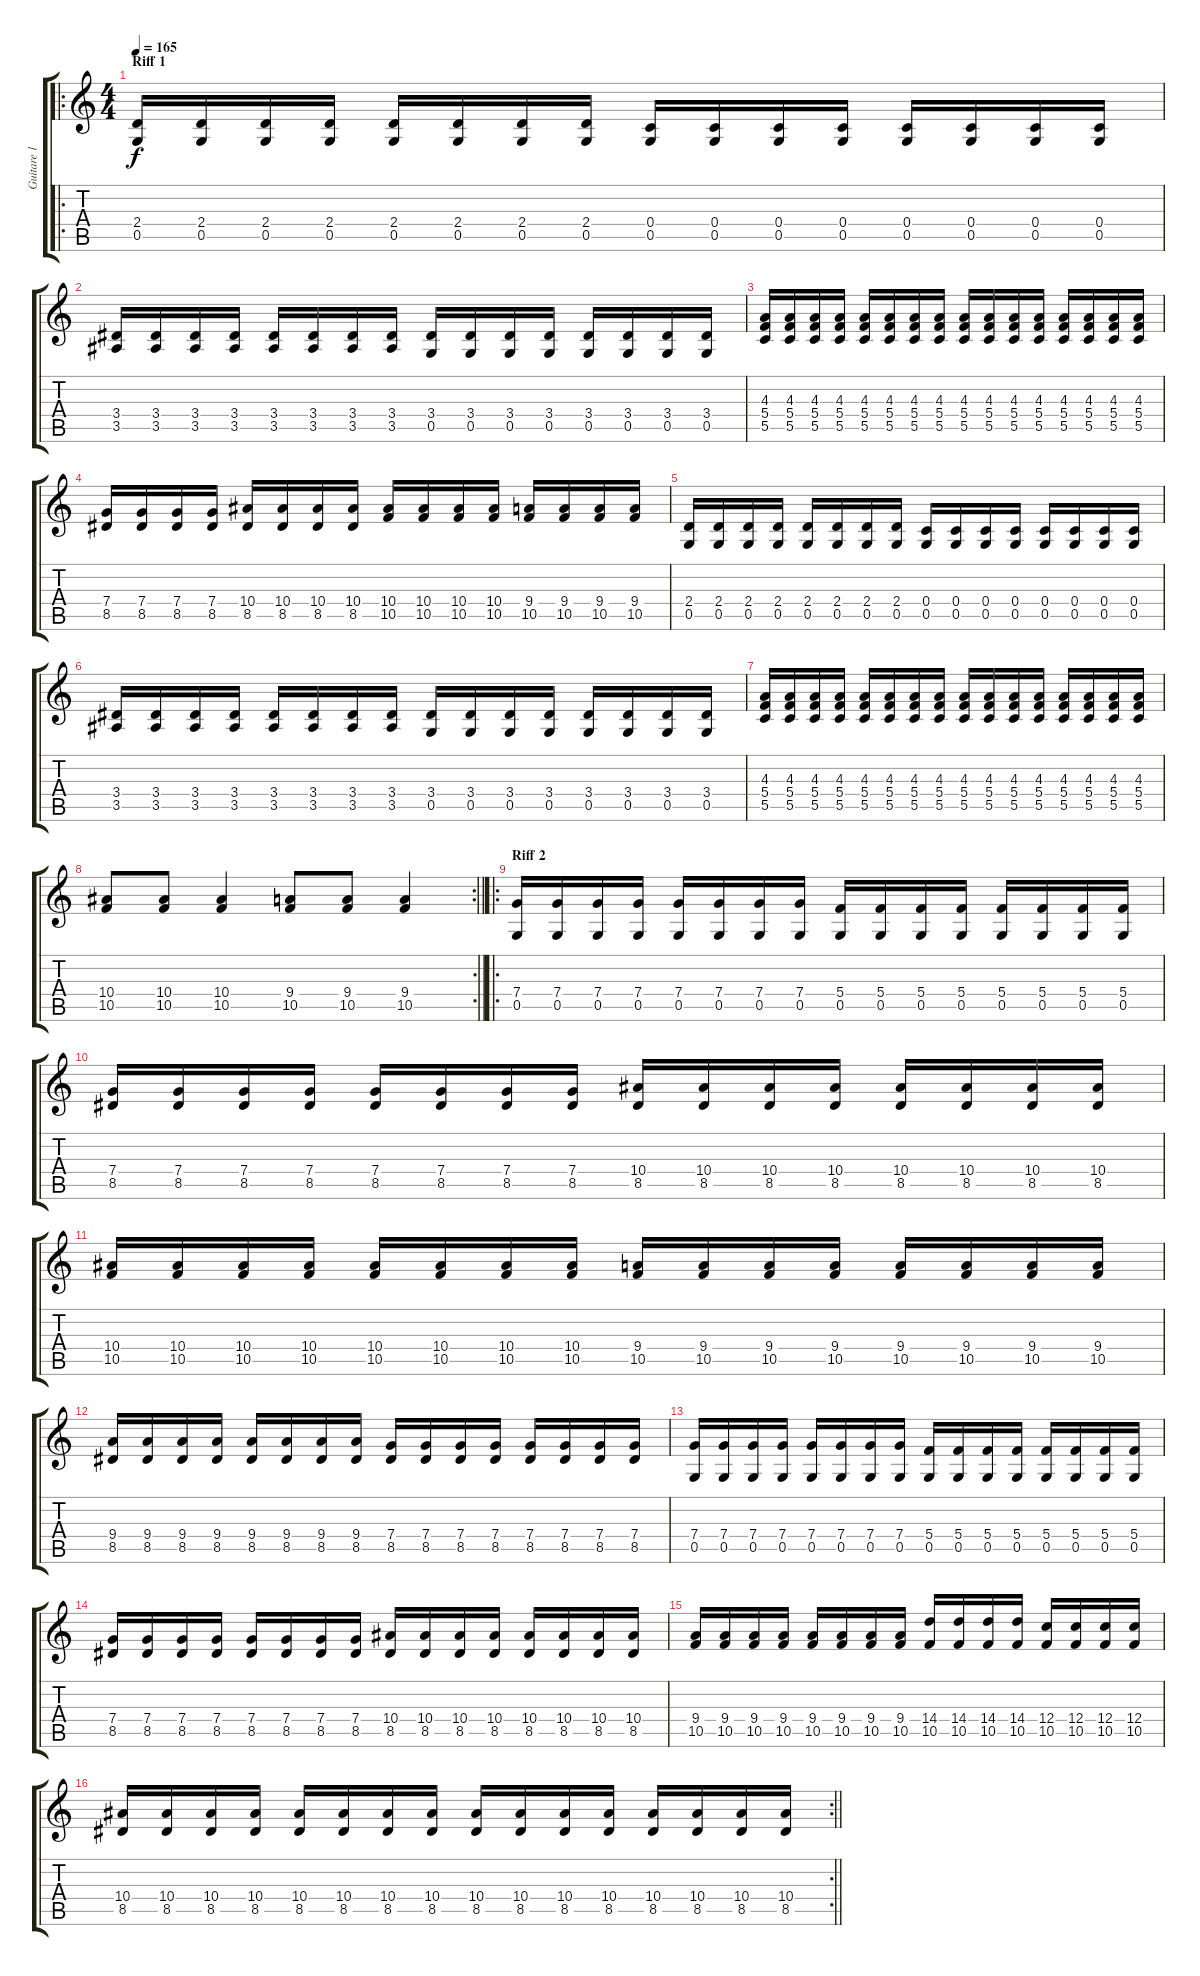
\track ("Guitare 1" "Guitare 1") {instrument distortionguitar}
\staff {score tabs}
\tuning (D4 A3 F3 C3 G2 D2) {hide}
\ro
\ts (4 4)
\section ("" "Riff 1")
\tempo 165
\clef g2
\ks c
(2.4 0.5).16{dy f} (2.4 0.5).16 (2.4 0.5).16 (2.4 0.5).16 (2.4 0.5).16 (2.4 0.5).16 (2.4 0.5).16 (2.4 0.5).16 (0.4 0.5).16 (0.4 0.5).16 (0.4 0.5).16 (0.4 0.5).16 (0.4 0.5).16 (0.4 0.5).16 (0.4 0.5).16 (0.4 0.5).16 |
(3.4 3.5).16 (3.4 3.5).16 (3.4 3.5).16 (3.4 3.5).16 (3.4 3.5).16 (3.4 3.5).16 (3.4 3.5).16 (3.4 3.5).16 (3.4 0.5).16 (3.4 0.5).16 (3.4 0.5).16 (3.4 0.5).16 (3.4 0.5).16 (3.4 0.5).16 (3.4 0.5).16 (3.4 0.5).16 |
(4.3 5.4 5.5).16 (4.3 5.4 5.5).16 (4.3 5.4 5.5).16 (4.3 5.4 5.5).16 (4.3 5.4 5.5).16 (4.3 5.4 5.5).16 (4.3 5.4 5.5).16 (4.3 5.4 5.5).16 (4.3 5.4 5.5).16 (4.3 5.4 5.5).16 (4.3 5.4 5.5).16 (4.3 5.4 5.5).16 (4.3 5.4 5.5).16 (4.3 5.4 5.5).16 (4.3 5.4 5.5).16 (4.3 5.4 5.5).16 |
(7.4 8.5).16 (7.4 8.5).16 (7.4 8.5).16 (7.4 8.5).16 (10.4 8.5).16 (10.4 8.5).16 (10.4 8.5).16 (10.4 8.5).16 (10.4 10.5).16 (10.4 10.5).16 (10.4 10.5).16 (10.4 10.5).16 (9.4 10.5).16 (9.4 10.5).16 (9.4 10.5).16 (9.4 10.5).16 |
(2.4 0.5).16 (2.4 0.5).16 (2.4 0.5).16 (2.4 0.5).16 (2.4 0.5).16 (2.4 0.5).16 (2.4 0.5).16 (2.4 0.5).16 (0.4 0.5).16 (0.4 0.5).16 (0.4 0.5).16 (0.4 0.5).16 (0.4 0.5).16 (0.4 0.5).16 (0.4 0.5).16 (0.4 0.5).16 |
(3.4 3.5).16 (3.4 3.5).16 (3.4 3.5).16 (3.4 3.5).16 (3.4 3.5).16 (3.4 3.5).16 (3.4 3.5).16 (3.4 3.5).16 (3.4 0.5).16 (3.4 0.5).16 (3.4 0.5).16 (3.4 0.5).16 (3.4 0.5).16 (3.4 0.5).16 (3.4 0.5).16 (3.4 0.5).16 |
(4.3 5.4 5.5).16 (4.3 5.4 5.5).16 (4.3 5.4 5.5).16 (4.3 5.4 5.5).16 (4.3 5.4 5.5).16 (4.3 5.4 5.5).16 (4.3 5.4 5.5).16 (4.3 5.4 5.5).16 (4.3 5.4 5.5).16 (4.3 5.4 5.5).16 (4.3 5.4 5.5).16 (4.3 5.4 5.5).16 (4.3 5.4 5.5).16 (4.3 5.4 5.5).16 (4.3 5.4 5.5).16 (4.3 5.4 5.5).16 |
\rc 2
\barLineRight lightlight
(10.4 10.5).8 (10.4 10.5).8 (10.4 10.5).4 (9.4 10.5).8 (9.4 10.5).8 (9.4 10.5).4 |
\ro
\section ("" "Riff 2")
(7.4 0.5).16 (7.4 0.5).16 (7.4 0.5).16 (7.4 0.5).16 (7.4 0.5).16 (7.4 0.5).16 (7.4 0.5).16 (7.4 0.5).16 (5.4 0.5).16 (5.4 0.5).16 (5.4 0.5).16 (5.4 0.5).16 (5.4 0.5).16 (5.4 0.5).16 (5.4 0.5).16 (5.4 0.5).16 |
(7.4 8.5).16 (7.4 8.5).16 (7.4 8.5).16 (7.4 8.5).16 (7.4 8.5).16 (7.4 8.5).16 (7.4 8.5).16 (7.4 8.5).16 (10.4 8.5).16 (10.4 8.5).16 (10.4 8.5).16 (10.4 8.5).16 (10.4 8.5).16 (10.4 8.5).16 (10.4 8.5).16 (10.4 8.5).16 |
(10.4 10.5).16 (10.4 10.5).16 (10.4 10.5).16 (10.4 10.5).16 (10.4 10.5).16 (10.4 10.5).16 (10.4 10.5).16 (10.4 10.5).16 (9.4 10.5).16 (9.4 10.5).16 (9.4 10.5).16 (9.4 10.5).16 (9.4 10.5).16 (9.4 10.5).16 (9.4 10.5).16 (9.4 10.5).16 |
(9.4 8.5).16 (9.4 8.5).16 (9.4 8.5).16 (9.4 8.5).16 (9.4 8.5).16 (9.4 8.5).16 (9.4 8.5).16 (9.4 8.5).16 (7.4 8.5).16 (7.4 8.5).16 (7.4 8.5).16 (7.4 8.5).16 (7.4 8.5).16 (7.4 8.5).16 (7.4 8.5).16 (7.4 8.5).16 |
(7.4 0.5).16 (7.4 0.5).16 (7.4 0.5).16 (7.4 0.5).16 (7.4 0.5).16 (7.4 0.5).16 (7.4 0.5).16 (7.4 0.5).16 (5.4 0.5).16 (5.4 0.5).16 (5.4 0.5).16 (5.4 0.5).16 (5.4 0.5).16 (5.4 0.5).16 (5.4 0.5).16 (5.4 0.5).16 |
(7.4 8.5).16 (7.4 8.5).16 (7.4 8.5).16 (7.4 8.5).16 (7.4 8.5).16 (7.4 8.5).16 (7.4 8.5).16 (7.4 8.5).16 (10.4 8.5).16 (10.4 8.5).16 (10.4 8.5).16 (10.4 8.5).16 (10.4 8.5).16 (10.4 8.5).16 (10.4 8.5).16 (10.4 8.5).16 |
(9.4 10.5).16 (9.4 10.5).16 (9.4 10.5).16 (9.4 10.5).16 (9.4 10.5).16 (9.4 10.5).16 (9.4 10.5).16 (9.4 10.5).16 (14.4 10.5).16 (14.4 10.5).16 (14.4 10.5).16 (14.4 10.5).16 (12.4 10.5).16 (12.4 10.5).16 (12.4 10.5).16 (12.4 10.5).16 |
\rc 2
\barLineRight lightlight
(10.4 8.5).16 (10.4 8.5).16 (10.4 8.5).16 (10.4 8.5).16 (10.4 8.5).16 (10.4 8.5).16 (10.4 8.5).16 (10.4 8.5).16 (10.4 8.5).16 (10.4 8.5).16 (10.4 8.5).16 (10.4 8.5).16 (10.4 8.5).16 (10.4 8.5).16 (10.4 8.5).16 (10.4 8.5).16
